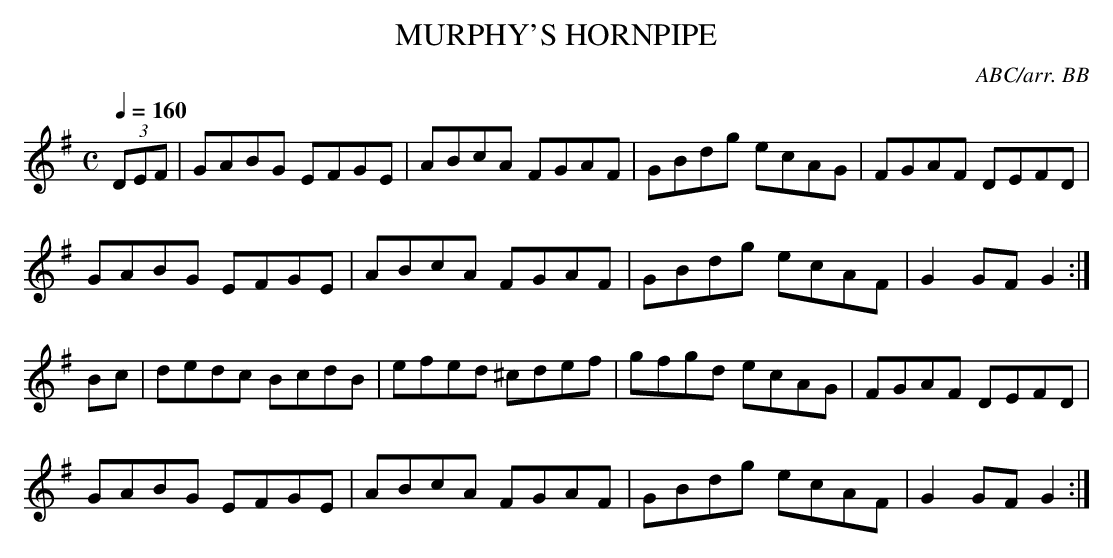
X:1
T:MURPHY'S HORNPIPE
C:ABC/arr. BB
M:C
L:1/8
Q:1/4=160
K:G
(3DEF|GABG EFGE|ABcA FGAF|GBdg ecAG|FGAF DEFD|
GABG EFGE|ABcA FGAF|GBdg ecAF|G2GF G2 :|
Bc|dedc BcdB|efed ^cdef|gfgd ecAG|FGAF DEFD|
GABG EFGE|ABcA FGAF|GBdg ecAF|G2GF G2 :|
